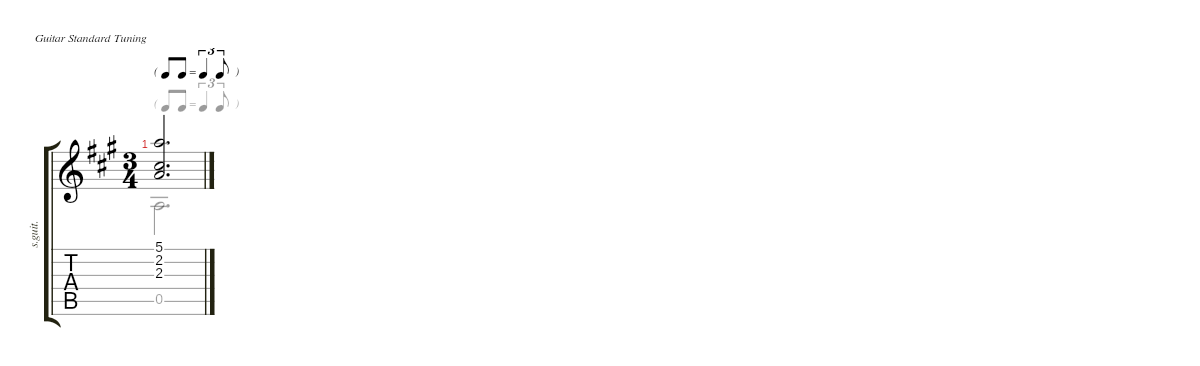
\defaultSystemsLayout 4
\hideDynamics
\useSystemSignSeparator
\otherSystemsTrackNameOrientation horizontal
\chordDiagramsInScore
\track ("A.Guitar" "s.guit.") {instrument voiceoohs}
\staff {score tabs}
\tuning (E4 B3 G3 D3 A2 E2)
\displaytranspose 12
\voice
\ts (3 4)
\tf triplet8th
\scale
0.561937
\tempo (49 hide)
\accidentals auto
\clef g2
\ottava regular
\simile none
\scale
0.647242
\ks a
(5.1{t} 2.2{t} 2.3{t}).2{d dy mf}
\voice
\clef g2
\ottava regular
\simile none
\scale
0.647242
\ks a
0.5{t}.2{d dy mf}
